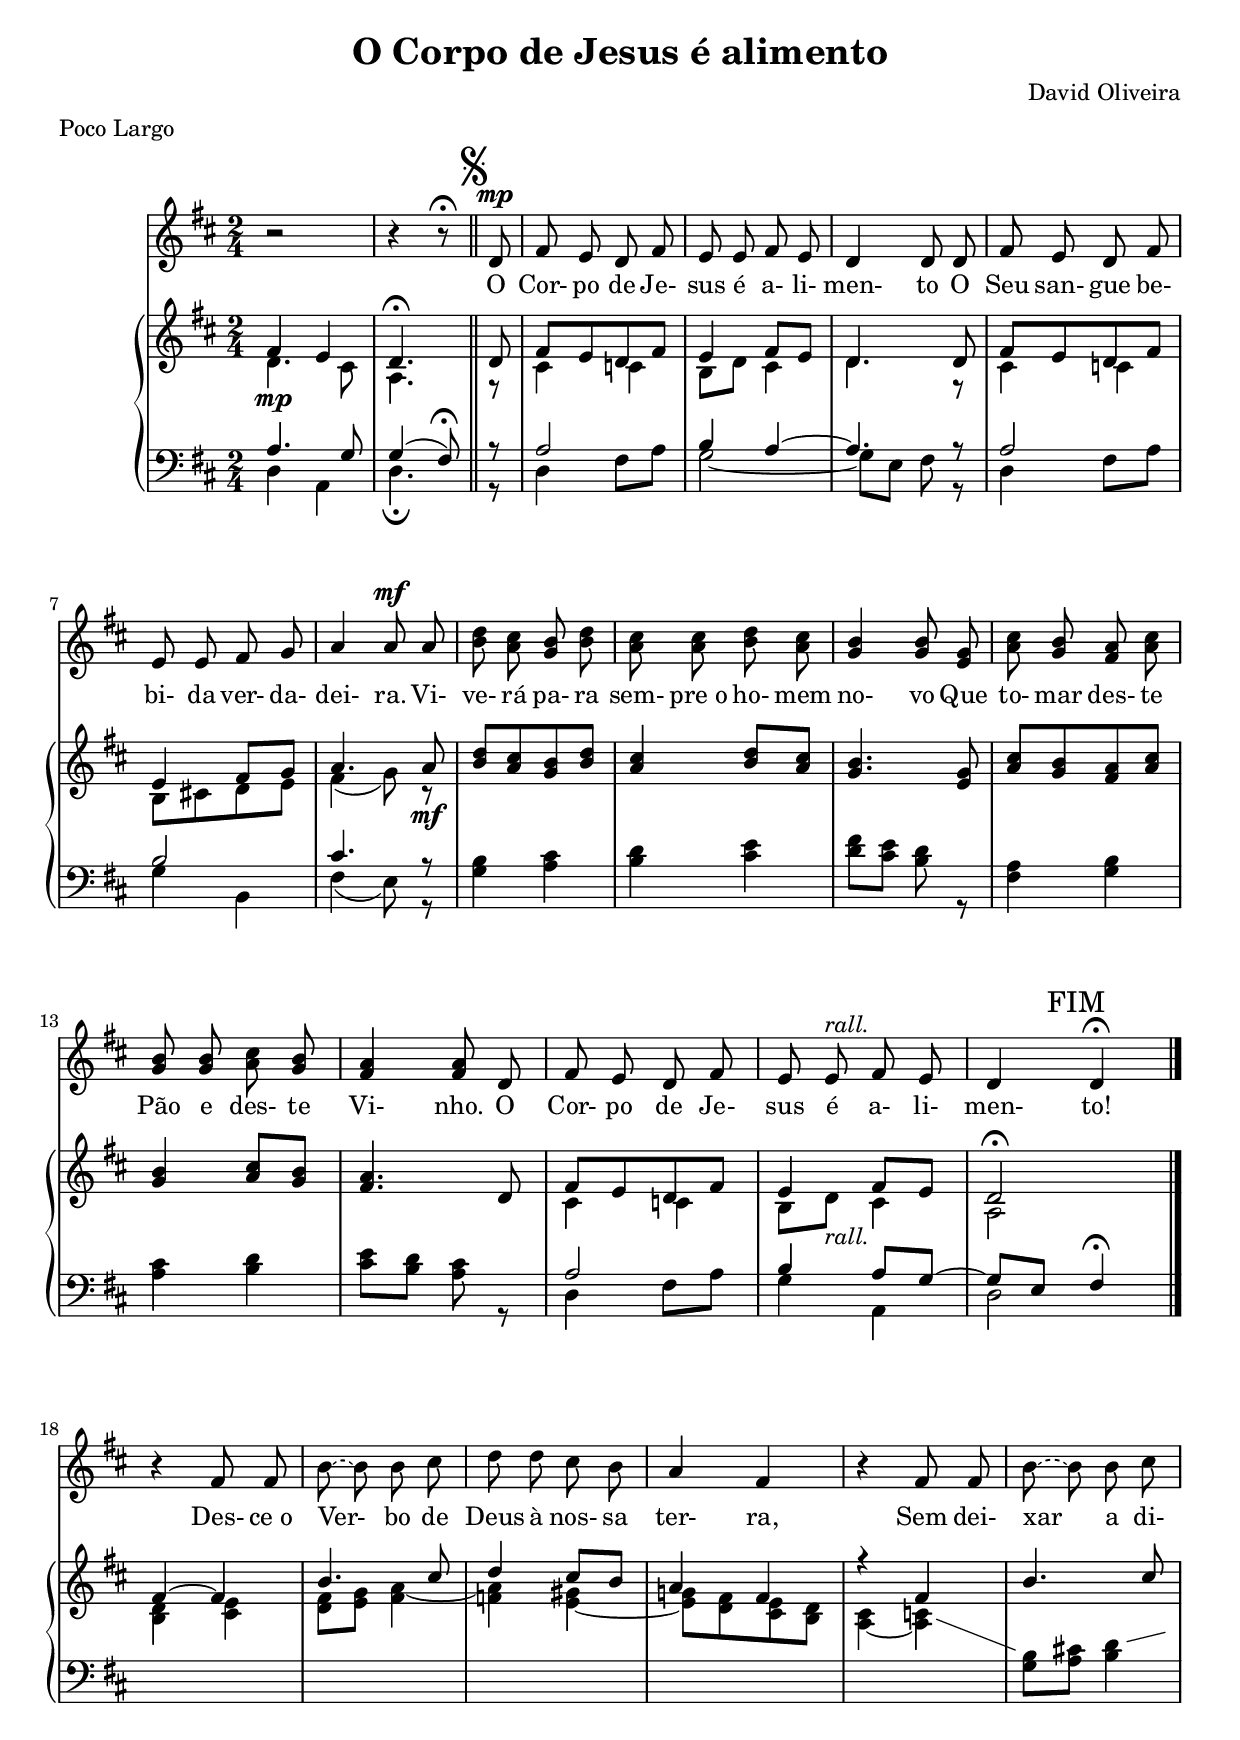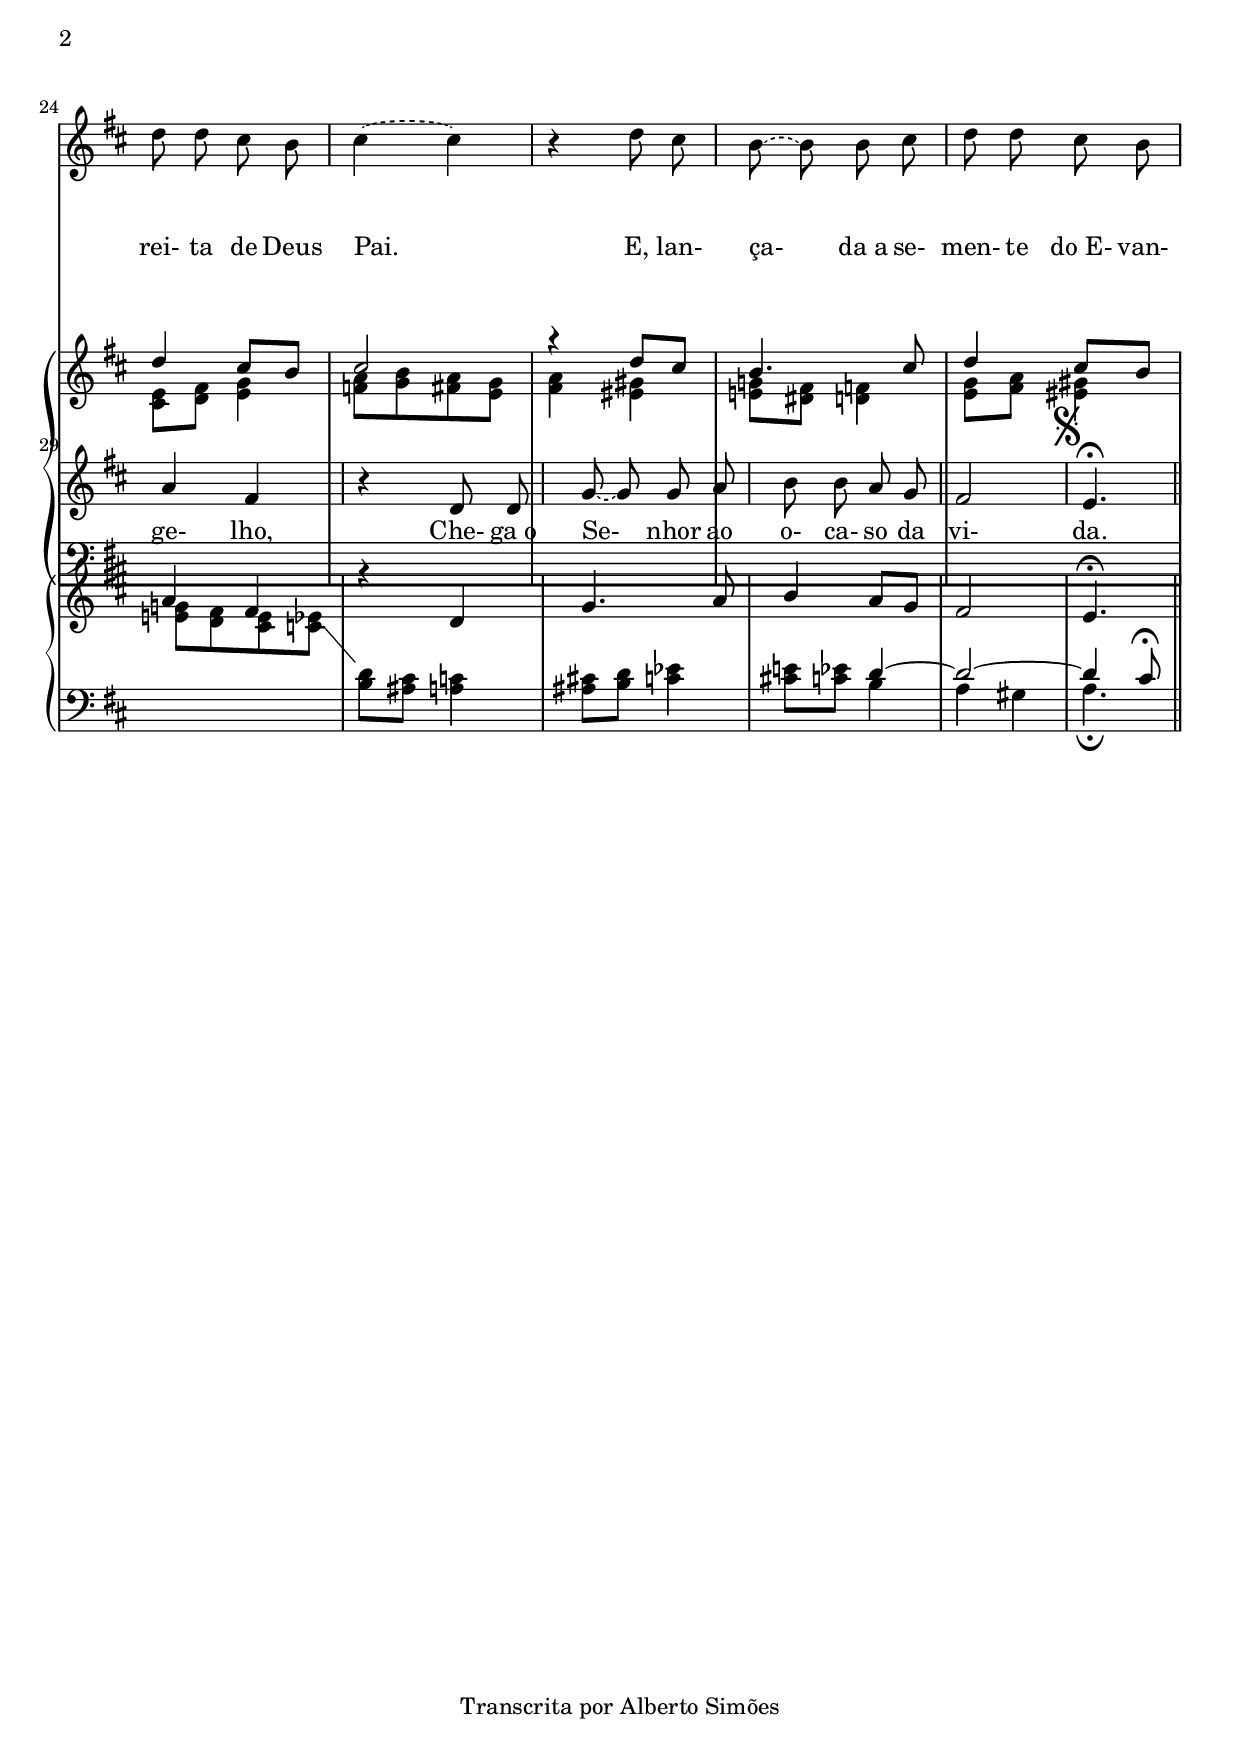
\version "2.14.0"

\header {
  title = "O Corpo de Jesus é alimento"
  composer = "David Oliveira"
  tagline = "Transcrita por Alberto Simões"
  meter = "Poco Largo"
  date = "27.07.1987"

  ocasioes = "comunhao"
  seccao   = "comunhao"
}


global = {
  \key d \major
  \time 2/4
}

melody = \relative c' {
  \clef treble
  \global
  \autoBeamOff

  r2
  r4 r8\fermata   \mark \markup { \musicglyph #"scripts.segno" } \bar "||" d^\mp
  fis e d fis
  e e fis e
  d4 d8 d

  fis e d fis
  e e fis g
  a4 a8^\mf a
  <b d> <a cis> <g b> <b d>
  <a cis> <a cis> <b d> <a cis>

  <g b>4 <g b>8 <e g>
  <a cis> <g b> <fis a> <a cis>
  <g b> <g b> <a cis> <g b>
  <fis a>4 <fis a>8 d
  fis e d fis

  e e^\markup{\italic{rall.}} fis e 
  d4 \mark "FIM"d\fermata  \bar "|." \break

  \tieDashed
  r4 fis8 fis
  b ~ b b cis
  d d cis b
  a4 fis
  r fis8 fis
  b ~ b b cis

  d d cis b
  cis4 ~ cis
  r d8 cis
  b ~ b b cis
  d d cis b
  a4 fis

  r d8  d 
  g ~ g g a 
  b b a g
  fis2
  \mark \markup { \musicglyph #"scripts.segno" }
  e4.\fermata
  \bar "||"
}

text = \lyricmode {
  O Cor- po de Je- sus é a- li- men- to
  O Seu san- gue be- bi- da ver- da- dei- ra.
  Vi- ve- rá pa- ra sem- pre_o ho- mem no- vo
  Que to- mar des- te Pão e des- te Vi- nho.
  O Cor- po de Je- sus é a- li- men- to!

  Des- ce_o Ver- bo de Deus à nos- sa ter- ra,
  Sem dei- xar a di- rei- ta de Deus Pai.
  E, lan- ça- da_a se- men- te do_E- van- ge- lho,
  Che- ga_o Se- nhor ao o- ca- so da vi- da.
}

upperA = \relative c' {
  fis4 e
  d4.\fermata \bar "||" d8
  fis[ e d fis]
  e4 fis8[ e]
  d4. d8

  fis8[ e d fis]
  e4 fis8[ g]
  a4. a8
  <b d>[ <a cis> <g b> <b d>]
  <a cis>4 <b d>8[ <a cis>]

  <g b>4. <e g>8
  <a cis>[ <g b> <fis a> <a cis>]
  <g b>4 <a cis>8[ <g b>]
  <fis a>4. d8
  fis[ e d fis]

  e4 fis8[ e]
  d2 \fermata

  fis4 ~ fis
  b4. cis8
  d4 cis8[ b]
  a4 fis
  r fis
  b4. cis8

  d4 cis8[ b]
  cis2
  r4 d8[ cis]
  b4. cis8
  d4 cis8[ b]
  a4 fis

  r d
  g4. a8
  b4 a8[ g]
  fis2
  e4.\fermata
}

upperB = \relative c' {
  d4.\mp cis8
  a4. \bar "||" r8
  cis4 c
  b8[ d] cis4
  d4. r8

  cis4 c
  b8[ cis! d e]
  fis4( g8) r_\mf
  s2 s2

  s2 s2 s2 s2 cis,4 c
  b8[ d]_\markup{\italic{rall.}} cis4
  a2

  <b d>4 <cis e>
  <d fis>8[ <e g>] <fis a>4 ~
  <f a> <e gis> ~
  <e g!>8[ <d fis> <cis e> <b d>]
  \showStaffSwitch
  <a cis>4 ~ <a c>
  \change Staff = "lower"
  <g b>8[ <a cis!>] <b d>4
  \change Staff = "upper"

  <cis e>8[ <d fis>] <e g>4
  <f a>8[ <g b> <fis a> <e g>]
  <fis a>4 <eis gis>
  <e! g!>8[ <dis fis>] <d f>4
  <e g>8[ <fis a>] <eis gis>4
  <e! g!>8[ <d fis> <cis e> <c ees>]

  \change Staff = "lower"
  <b d>8[ <ais cis>] <a c>4
}

upper = {
  \global
  \clef treble
  << \upperA \\ \upperB >>
}

lowerA = \relative c' {
  a4. g8
  g4( fis8)\fermata \bar "||" r8
  a2
  b4 a ~
  a4. r8

  a2 
  b2
  cis4. r8
  s2 s2

  s2 s2 s2 s2 a2
  b4 a8[ g] ~
  g[ e] fis4 \fermata

  s2 s2 s2 s2 s2 s2
  s2 s2 s2 s2 s2 s2
  s2 s2 s4 d'4 ~ d2 ~ d4 cis8\fermata
}

lowerB = \relative c {
  d4 a
  d4._\fermata \bar "||" r8
  d4 fis8[ a]
  g2 ~
  g8[ e] fis r

  d4 fis8[ a]
  g4 b,
  fis'( e8) r
  <g b>4 <a cis>
  <b d> <cis e>

  <d fis>8[ <cis e>] <b d> r
  <fis a>4 <g b>
  <a cis> <b d>
  <cis e>8[ <b d>] <a cis> r
  d,4 fis8[ a]

  g4 a, d2

  s2 s2 s2 s2 s2 s2
  s2 s2 s2 s2 s2 s2 s2
  <ais' cis!>8[ <b d>] <c ees>4
  <cis! e!>8[ <c ees>] b4
            a gis a4._\fermata
}

lower = {
  \global
  \clef bass
  << \lowerA \\ \lowerB >>
}

	
\score {
  <<
    \new Voice = "mel" { \melody }
    \new Lyrics \lyricsto mel \text
    \new PianoStaff <<
      \new Staff = "upper" \upper
      \new Staff = "lower" \lower
    >>
  >>
  \layout {

  }
  \midi {
    \context {
      \Score
      tempoWholesPerMinute = #(ly:make-moment 60 4)
    }
  }
}


